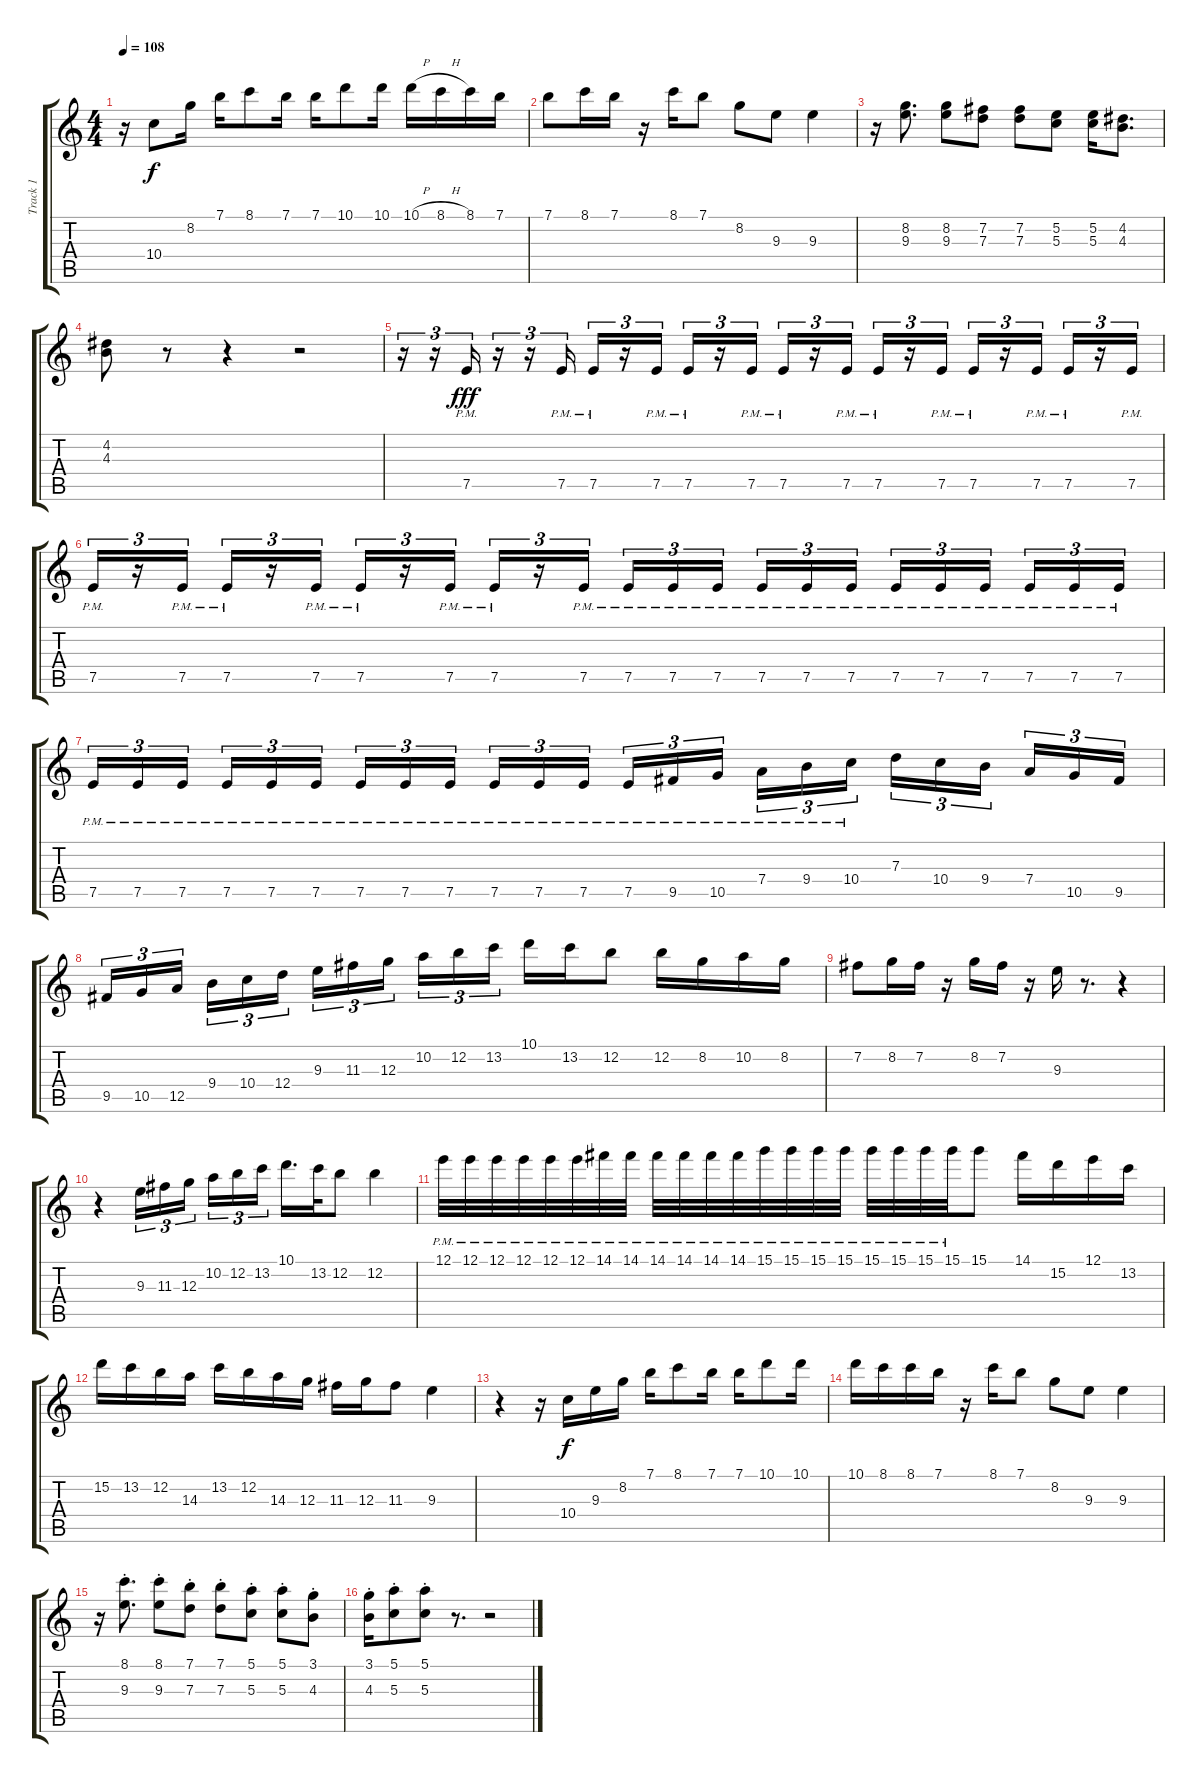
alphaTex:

\track ("Track 1" "Track 1") {instrument acousticguitarsteel}
\staff {score tabs}
\tuning (E4 B3 G3 D3 A2 E2) {hide}
\ts (4 4)
\tempo 108
\clef g2
\ks c
r.16{dy f} 10.4.8 8.2.16 7.1.16 8.1.8 7.1.16 7.1.16 10.1.8 10.1.16 10.1{h}.16 8.1{h}.16 8.1.16 7.1.16 |
7.1.8 8.1.16 7.1.16 r.16 8.1.16 7.1.8 8.2.8 9.3.8 9.3.4 |
r.16 (8.2 9.3).8{d} (8.2 9.3).8 (7.2 7.3).8 (7.2 7.3).8 (5.2 5.3).8 (5.2 5.3).16 (4.2 4.3).8{d} |
(4.2 4.3).8 r.8 r.4 r.2 |
r.16{tu (3 2)} r.16{tu (3 2)} 7.5{pm}.16{tu (3 2) dy fff} r.16{tu (3 2)} r.16{tu (3 2)} 7.5{pm}.16{tu (3 2)} 7.5{pm}.16{tu (3 2)} r.16{tu (3 2)} 7.5{pm}.16{tu (3 2)} 7.5{pm}.16{tu (3 2)} r.16{tu (3 2)} 7.5{pm}.16{tu (3 2)} 7.5{pm}.16{tu (3 2)} r.16{tu (3 2)} 7.5{pm}.16{tu (3 2)} 7.5{pm}.16{tu (3 2)} r.16{tu (3 2)} 7.5{pm}.16{tu (3 2)} 7.5{pm}.16{tu (3 2)} r.16{tu (3 2)} 7.5{pm}.16{tu (3 2)} 7.5{pm}.16{tu (3 2)} r.16{tu (3 2)} 7.5{pm}.16{tu (3 2)} |
7.5{pm}.16{tu (3 2)} r.16{tu (3 2)} 7.5{pm}.16{tu (3 2)} 7.5{pm}.16{tu (3 2)} r.16{tu (3 2)} 7.5{pm}.16{tu (3 2)} 7.5{pm}.16{tu (3 2)} r.16{tu (3 2)} 7.5{pm}.16{tu (3 2)} 7.5{pm}.16{tu (3 2)} r.16{tu (3 2)} 7.5{pm}.16{tu (3 2)} 7.5{pm}.16{tu (3 2)} 7.5{pm}.16{tu (3 2)} 7.5{pm}.16{tu (3 2) beam splitsecondary} 7.5{pm}.16{tu (3 2)} 7.5{pm}.16{tu (3 2)} 7.5{pm}.16{tu (3 2)} 7.5{pm}.16{tu (3 2)} 7.5{pm}.16{tu (3 2)} 7.5{pm}.16{tu (3 2) beam splitsecondary} 7.5{pm}.16{tu (3 2)} 7.5{pm}.16{tu (3 2)} 7.5{pm}.16{tu (3 2)} |
7.5{pm}.16{tu (3 2)} 7.5{pm}.16{tu (3 2)} 7.5{pm}.16{tu (3 2) beam splitsecondary} 7.5{pm}.16{tu (3 2)} 7.5{pm}.16{tu (3 2)} 7.5{pm}.16{tu (3 2)} 7.5{pm}.16{tu (3 2)} 7.5{pm}.16{tu (3 2)} 7.5{pm}.16{tu (3 2) beam splitsecondary} 7.5{pm}.16{tu (3 2)} 7.5{pm}.16{tu (3 2)} 7.5{pm}.16{tu (3 2)} 7.5{pm}.16{tu (3 2)} 9.5{pm}.16{tu (3 2)} 10.5{pm}.16{tu (3 2) beam splitsecondary} 7.4{pm}.16{tu (3 2)} 9.4{pm}.16{tu (3 2)} 10.4{pm}.16{tu (3 2)} 7.3.16{tu (3 2)} 10.4.16{tu (3 2)} 9.4.16{tu (3 2) beam splitsecondary} 7.4.16{tu (3 2)} 10.5.16{tu (3 2)} 9.5.16{tu (3 2)} |
9.5.16{tu (3 2)} 10.5.16{tu (3 2)} 12.5.16{tu (3 2) beam splitsecondary} 9.4.16{tu (3 2)} 10.4.16{tu (3 2)} 12.4.16{tu (3 2)} 9.3.16{tu (3 2)} 11.3.16{tu (3 2)} 12.3.16{tu (3 2) beam splitsecondary} 10.2.16{tu (3 2)} 12.2.16{tu (3 2)} 13.2.16{tu (3 2)} 10.1.16 13.2.16 12.2.8 12.2.16 8.2.16 10.2.16 8.2.16 |
7.2.8 8.2.16 7.2.16 r.16 8.2.16 7.2.16 r.16 9.3.16 r.8{d} r.4 |
r.4 9.3.16{tu (3 2)} 11.3.16{tu (3 2)} 12.3.16{tu (3 2) beam splitsecondary} 10.2.16{tu (3 2)} 12.2.16{tu (3 2)} 13.2.16{tu (3 2)} 10.1.16{d} 13.2.32 12.2.8 12.2.4 |
12.1{pm}.32 12.1{pm}.32 12.1{pm}.32 12.1{pm}.32 12.1{pm}.32 12.1{pm}.32 14.1{pm}.32 14.1{pm}.32 14.1{pm}.32 14.1{pm}.32 14.1{pm}.32 14.1{pm}.32 15.1{pm}.32 15.1{pm}.32 15.1{pm}.32 15.1{pm}.32 15.1{pm}.32 15.1{pm}.32 15.1{pm}.32 15.1{pm}.32 15.1.8 14.1.16 15.2.16 12.1.16 13.2.16 |
15.2.16 13.2.16 12.2.16 14.3.16 13.2.16 12.2.16 14.3.16 12.3.16 11.3.16 12.3.16 11.3.8 9.3.4 |
r.4 r.16 10.4.16{dy f} 9.3.16 8.2.16 7.1.16 8.1.8 7.1.16 7.1.16 10.1.8 10.1.16 |
10.1.16 8.1.16 8.1.16 7.1.16 r.16 8.1.16 7.1.8 8.2.8 9.3.8 9.3.4 |
r.16 (8.1{st} 9.3).8{d} (8.1{st} 9.3).8 (7.1{st} 7.3).8 (7.1{st} 7.3).8 (5.1{st} 5.3).8 (5.1{st} 5.3).8 (3.1{st} 4.3).8 |
(3.1{st} 4.3).16 (5.1{st} 5.3).8 (5.1{st} 5.3).8 r.8{d} r.2
